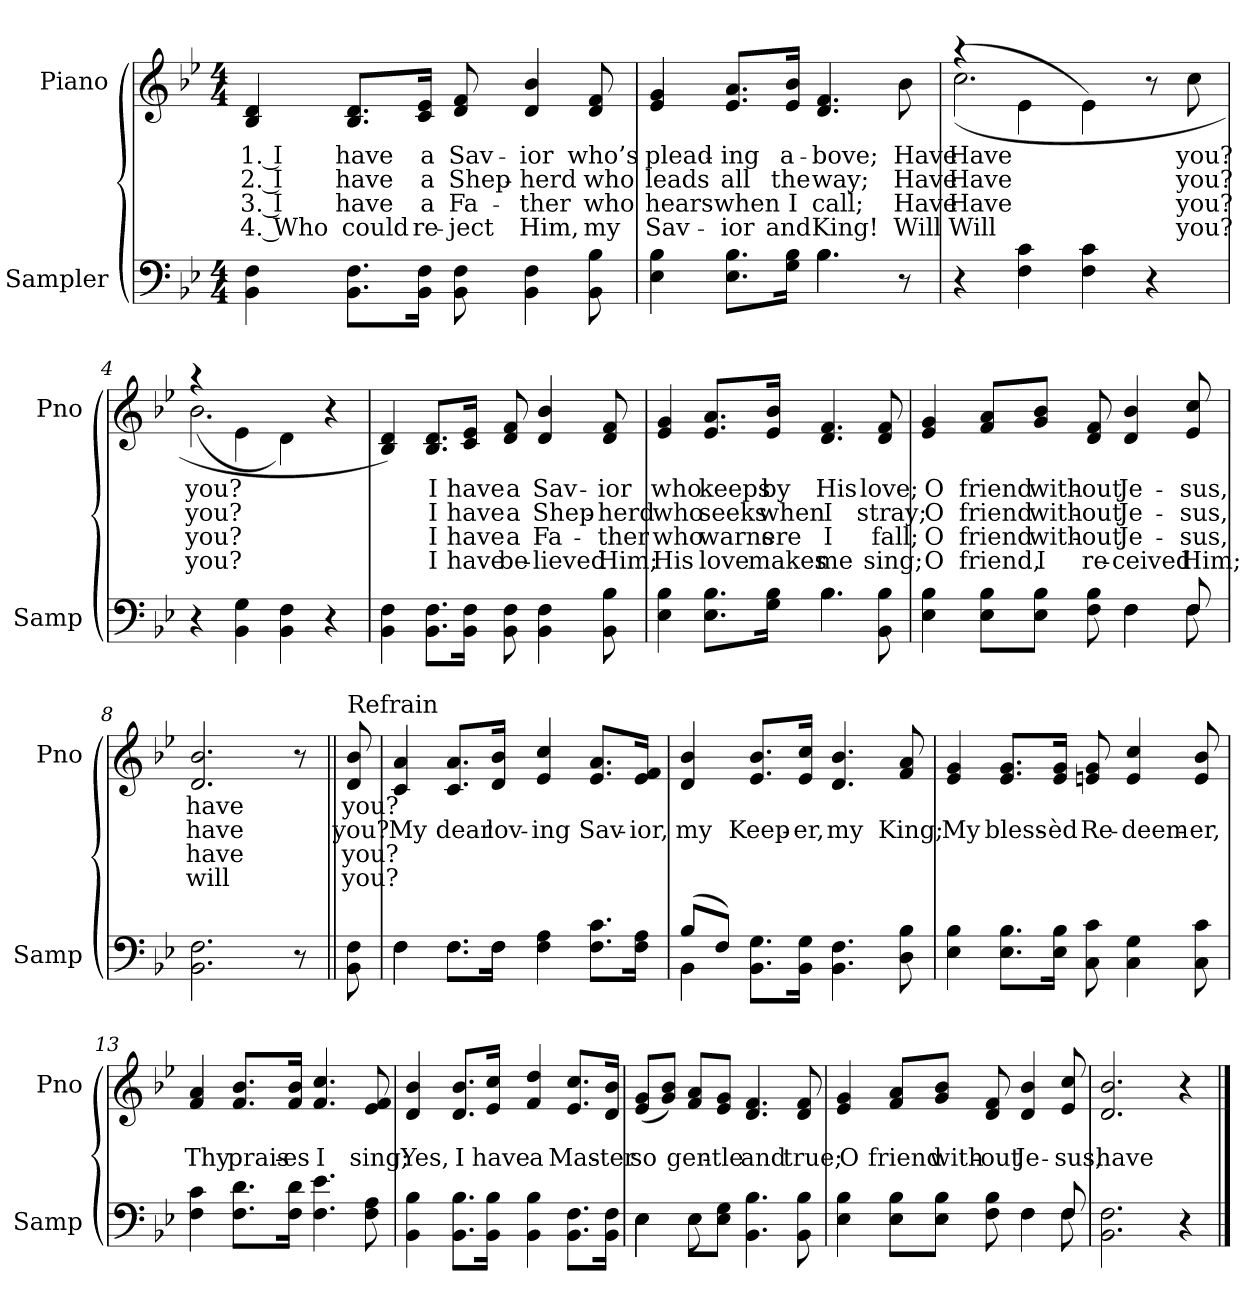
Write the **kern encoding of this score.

**kern	**kern	**text	**text	**text	**text
*part2	*part1	*part1	*part1	*part1	*part1
*staff2	*staff1	*staff1	*staff1	*staff1	*staff1
*I"Sampler	*I"Piano	*	*	*	*
*I'Samp	*I'Pno	*	*	*	*
*clefF4	*clefG2	*	*	*	*
*k[b-e-]	*k[b-e-]	*	*	*	*
*B-:	*B-:	*	*	*	*
*M4/4	*M4/4	*	*	*	*
=1	=1	=1	=1	=1	=1
4BB- 4F	4B- 4d	1. I	2. I	3. I	4. Who
8.BB-\ 8.F\L	8.B-/ 8.d/L	have	have	have	could
16BB-\ 16F\Jk	16c/ 16e-/Jk	a	a	a	re-
8BB- 8F	8d 8f	Sav-	Shep-	Fa-	-ject
4BB- 4F	4d 4b-	-ior	-herd	-ther	Him,
8BB- 8B-	8d 8f	who’s	who	who	my
=2	=2	=2	=2	=2	=2
*^	*	*	*	*	*
4E- 4B-	2ryy	4e- 4g	plead-	leads	hears	Sav-
8.E-\ 8.B-\L	.	8.e-/ 8.a/L	-ing	all	when	-ior
16G\ 16B-\Jk	.	16e-/ 16b-/Jk	a-	the	I	and
4.B-\	4.B-	4.d 4.f	-bove;	way;	call;	King!
8r	8ryy	8b-	Have	Have	Have	Will
*v	*v	*	*	*	*	*
=3	=3	=3	=3	=3	=3
*	*^	*	*	*	*
4r	(4r	(2.cc	Have	Have	Have	Will
4F 4c	4e-\	.	.	.	.	.
4F 4c	4e-\)	.	.	.	.	.
4r	8r	4ryy	.	.	.	.
.	8cc	.	you?	you?	you?	you?
=4	=4	=4	=4	=4	=4	=4
4r	4r	(2.b-	you?	you?	you?	you?
4BB- 4G	4e-\	.	.	.	.	.
4BB- 4F	4d\)	.	.	.	.	.
4r	4r	4ryy	.	.	.	.
*	*v	*v	*	*	*	*
=5	=5	=5	=5	=5	=5
4BB- 4F	4B- 4d)	.	.	.	.
8.BB-\ 8.F\L	8.B-/ 8.d/L	I	I	I	I
16BB-\ 16F\Jk	16c/ 16e-/Jk	have	have	have	have
8BB- 8F	8d 8f	a	a	a	be-
4BB- 4F	4d 4b-	Sav-	Shep-	Fa-	-lieved
8BB- 8B-	8d 8f	-ior	-herd	-ther	Him;
=6	=6	=6	=6	=6	=6
*^	*	*	*	*	*
4E- 4B-	2ryy	4e- 4g	who	who	who	His
8.E-\ 8.B-\L	.	8.e-/ 8.a/L	keeps	seeks	warns	love
16G\ 16B-\Jk	.	16e-/ 16b-/Jk	by	when	ere	makes
4.B-\	4.B-	4.d 4.f	His	I	I	me
8BB- 8B-	8ryy	8d 8f	love;	stray;	fall;	sing;
=7	=7	=7	=7	=7	=7	=7
4E- 4B-	8ryy	4e- 4g	O	O	O	O
*v	*v	*	*	*	*	*
8E-\ 8B-\L	8f/ 8a/L	friend	friend	friend	friend,
8E-\ 8B-\J	8g/ 8b-/J	with-	with-	with-	I
8F 8B-	8d 8f	-out	-out	-out	re-
*^	*	*	*	*	*
4F\	4F	4d 4b-	Je-	Je-	Je-	-ceived
8F/	8F	8e- 8cc	-sus,	-sus,	-sus,	Him;
*v	*v	*	*	*	*	*
=8	=8	=8	=8	=8	=8
2.BB- 2.F	2.d 2.b-	have	have	have	will
8r	8r	.	.	.	.
=9||	=9||	=9||	=9||	=9||	=9||
!	!LO:TX:t=Refrain	!	!	!	!
8BB- 8F	8d 8b-	you?	you?	you?	you?
=10	=10	=10	=10	=10	=10
*^	*	*	*	*	*
4F\	4F	4c 4a	.	My	.	.
8.F\L	8.F\L	8.c/ 8.a/L	.	dear	.	.
16F\Jk	16F\Jk	16d/ 16b-/Jk	.	lov-	.	.
4F 4A	2ryy	4e- 4cc	.	-ing	.	.
8.F\ 8.c\L	.	8.e-/ 8.a/L	.	Sav-	.	.
16F\ 16A\Jk	.	16e-/ 16f/Jk	.	-ior,	.	.
=11	=11	=11	=11	=11	=11	=11
(8B-/L	4BB-	4d 4b-	.	my	.	.
8F/J)	.	.	.	.	.	.
8.BB-\ 8.G\L	2.ryy	8.e-/ 8.b-/L	.	Keep-	.	.
16BB-\ 16G\Jk	.	16e-/ 16cc/Jk	.	-er,	.	.
4.BB- 4.F	.	4.d 4.b-	.	my	.	.
8D 8B-	.	8f 8a	.	King;	.	.
*v	*v	*	*	*	*	*
=12	=12	=12	=12	=12	=12
4E- 4B-	4e- 4g	.	My	.	.
8.E-\ 8.B-\L	8.e-/ 8.g/L	.	bless-	.	.
16E-\ 16B-\Jk	16e-/ 16g/Jk	.	-èd	.	.
8C 8c	8en 8g	.	Re-	.	.
4C 4G	4e 4cc	.	-deem-	.	.
8C 8c	8e 8b-	.	-er,	.	.
=13	=13	=13	=13	=13	=13
4F 4c	4f 4a	.	Thy	.	.
8.F\ 8.d\L	8.f/ 8.b-/L	.	prais-	.	.
16F\ 16d\Jk	16f/ 16b-/Jk	.	-es	.	.
4.F 4.e-	4.f 4.cc	.	I	.	.
8F 8A	8e- 8f	.	sing;	.	.
=14	=14	=14	=14	=14	=14
4BB- 4B-	4d 4b-	.	Yes,	.	.
8.BB-\ 8.B-\L	8.d/ 8.b-/L	.	I	.	.
16BB-\ 16B-\Jk	16e-/ 16cc/Jk	.	have	.	.
4BB- 4B-	4f 4dd	.	a	.	.
8.BB-\ 8.F\L	8.e-/ 8.cc/L	.	Mas-	.	.
16BB-\ 16F\Jk	16d/ 16b-/Jk	.	-ter	.	.
=15	=15	=15	=15	=15	=15
*^	*	*	*	*	*
4E-\	4E-	(8e-/ 8g/L	.	so	.	.
.	.	8g/ 8b-/J)	.	.	.	.
8E-\L	8E-	8f/ 8a/L	.	gen-	.	.
8E-\ 8G\J	2ryy	8e-/ 8g/J	.	-tle	.	.
4.BB- 4.B-	.	4.d 4.f	.	and	.	.
8BB- 8B-	8ryy	8d 8f	.	true;	.	.
=16	=16	=16	=16	=16	=16	=16
4E- 4B-	8ryy	4e- 4g	.	O	.	.
*v	*v	*	*	*	*	*
8E-\ 8B-\L	8f/ 8a/L	.	friend	.	.
8E-\ 8B-\J	8g/ 8b-/J	.	with-	.	.
8F 8B-	8d 8f	.	-out	.	.
*^	*	*	*	*	*
4F\	4F	4d 4b-	.	Je-	.	.
8F/	8F	8e- 8cc	.	-sus,	.	.
*v	*v	*	*	*	*	*
=17	=17	=17	=17	=17	=17
2.BB- 2.F	2.d 2.b-	.	have	.	.
4r	4r	.	.	.	.
==	==	==	==	==	==
*-	*-	*-	*-	*-	*-
